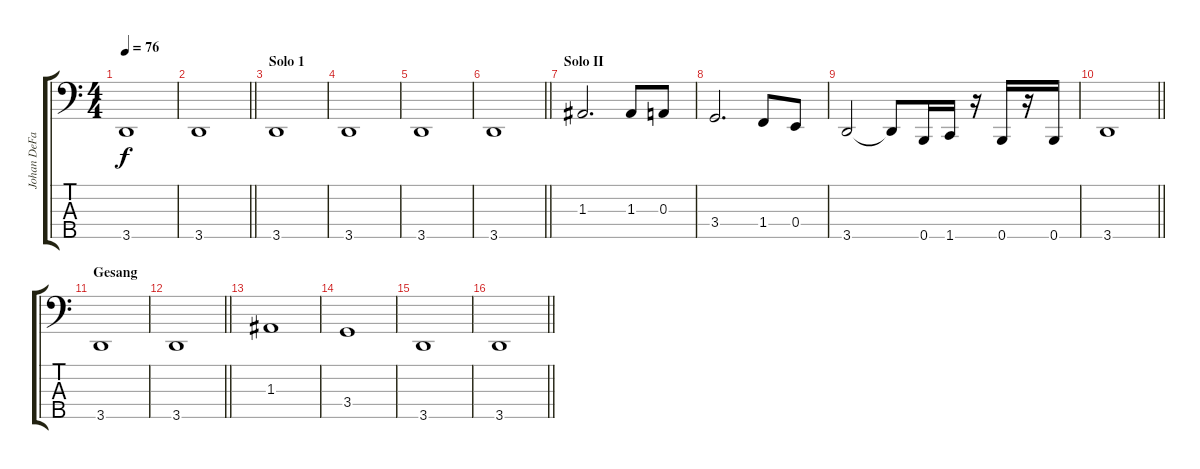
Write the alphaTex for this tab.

\track ("Johan DeFarfalla - Bass" "Johan DeFa") {instrument fretlessbass}
\staff {score tabs}
\tuning (G2 D2 A1 E1 B0) {hide}
\ts (4 4)
\tempo 76
\clef f4
\ks c
3.5.1{dy f} |
\barLineRight lightlight
3.5.1 |
\section ("" "Solo 1")
3.5.1 |
3.5.1 |
3.5.1 |
\barLineRight lightlight
3.5.1 |
\section ("" "Solo II")
1.3.2{d} 1.3.8 0.3.8 |
3.4.2{d} 1.4.8 0.4.8 |
3.5.2 3.5{t}.8 0.5.16 1.5.16 r.16 0.5.16 r.16 0.5.16 |
\barLineRight lightlight
3.5.1 |
\section ("" "Gesang")
3.5.1 |
\barLineRight lightlight
3.5.1 |
1.3.1 |
3.4.1 |
3.5.1 |
\barLineRight lightlight
3.5.1
